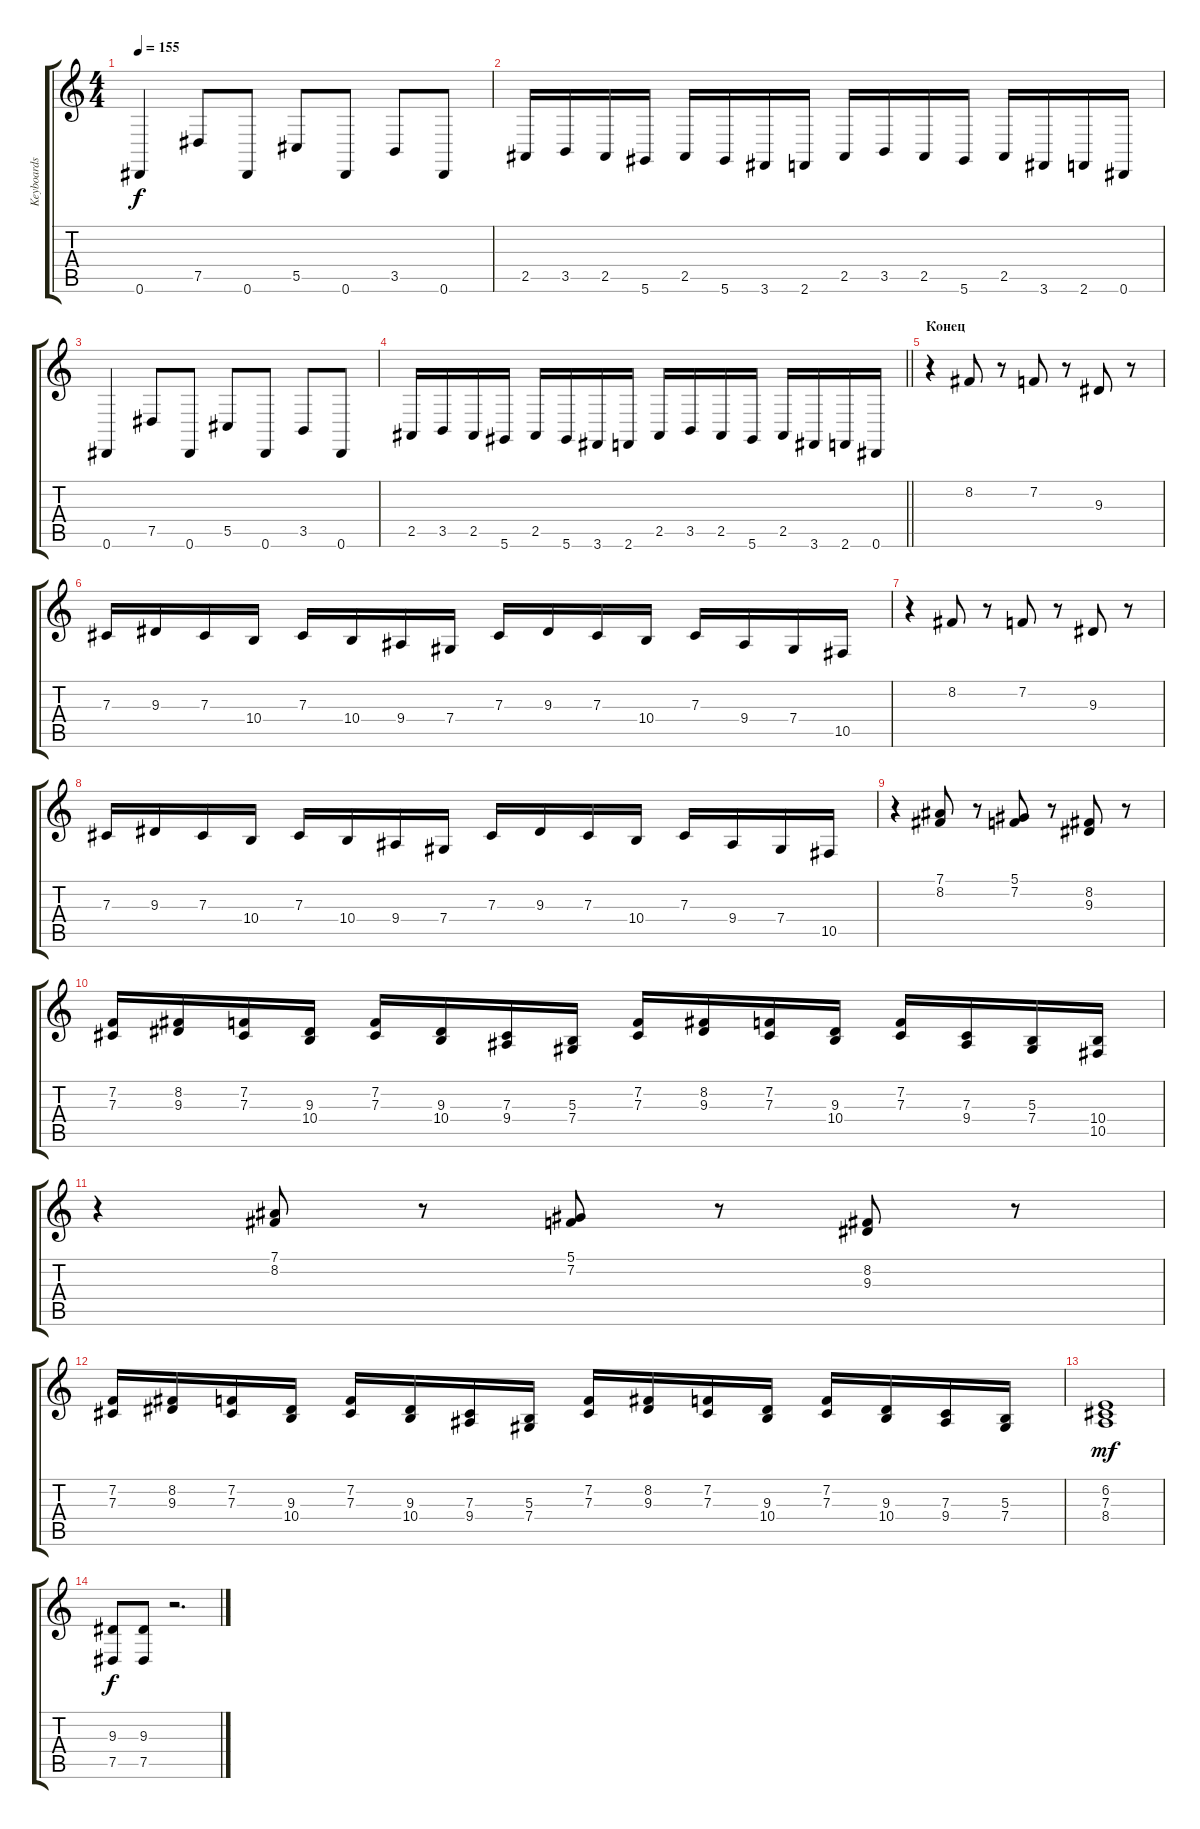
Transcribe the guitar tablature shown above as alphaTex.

\track ("Keyboards" "Keyboards") {instrument harpsichord}
\staff {score tabs}
\tuning (Eb4 Bb3 Gb3 Db3 Ab2 Eb2) {hide}
\ts (4 4)
\tempo 155
\clef g2
\ks c
0.6.4{dy f} 7.5.8 0.6.8 5.5.8 0.6.8 3.5.8 0.6.8 |
2.5.16 3.5.16 2.5.16 5.6.16 2.5.16 5.6.16 3.6.16 2.6.16 2.5.16 3.5.16 2.5.16 5.6.16 2.5.16 3.6.16 2.6.16 0.6.16 |
0.6.4 7.5.8 0.6.8 5.5.8 0.6.8 3.5.8 0.6.8 |
\barLineRight lightlight
2.5.16 3.5.16 2.5.16 5.6.16 2.5.16 5.6.16 3.6.16 2.6.16 2.5.16 3.5.16 2.5.16 5.6.16 2.5.16 3.6.16 2.6.16 0.6.16 |
\section ("" "Конец")
r.4 8.2.8 r.8 7.2.8 r.8 9.3.8 r.8 |
7.3.16 9.3.16 7.3.16 10.4.16 7.3.16 10.4.16 9.4.16 7.4.16 7.3.16 9.3.16 7.3.16 10.4.16 7.3.16 9.4.16 7.4.16 10.5.16 |
r.4 8.2.8 r.8 7.2.8 r.8 9.3.8 r.8 |
7.3.16 9.3.16 7.3.16 10.4.16 7.3.16 10.4.16 9.4.16 7.4.16 7.3.16 9.3.16 7.3.16 10.4.16 7.3.16 9.4.16 7.4.16 10.5.16 |
r.4 (7.1 8.2).8 r.8 (5.1 7.2).8 r.8 (8.2 9.3).8 r.8 |
(7.2 7.3).16 (8.2 9.3).16 (7.2 7.3).16 (9.3 10.4).16 (7.2 7.3).16 (9.3 10.4).16 (7.3 9.4).16 (5.3 7.4).16 (7.2 7.3).16 (8.2 9.3).16 (7.2 7.3).16 (9.3 10.4).16 (7.2 7.3).16 (7.3 9.4).16 (5.3 7.4).16 (10.4 10.5).16 |
r.4 (7.1 8.2).8 r.8 (5.1 7.2).8 r.8 (8.2 9.3).8 r.8 |
(7.2 7.3).16 (8.2 9.3).16 (7.2 7.3).16 (9.3 10.4).16 (7.2 7.3).16 (9.3 10.4).16 (7.3 9.4).16 (5.3 7.4).16 (7.2 7.3).16 (8.2 9.3).16 (7.2 7.3).16 (9.3 10.4).16 (7.2 7.3).16 (9.3 10.4).16 (7.3 9.4).16 (5.3 7.4).16 |
(6.2 7.3 8.4).1{dy mf} |
(9.3 7.5).8{dy f} (9.3 7.5).8 r.2{d}
